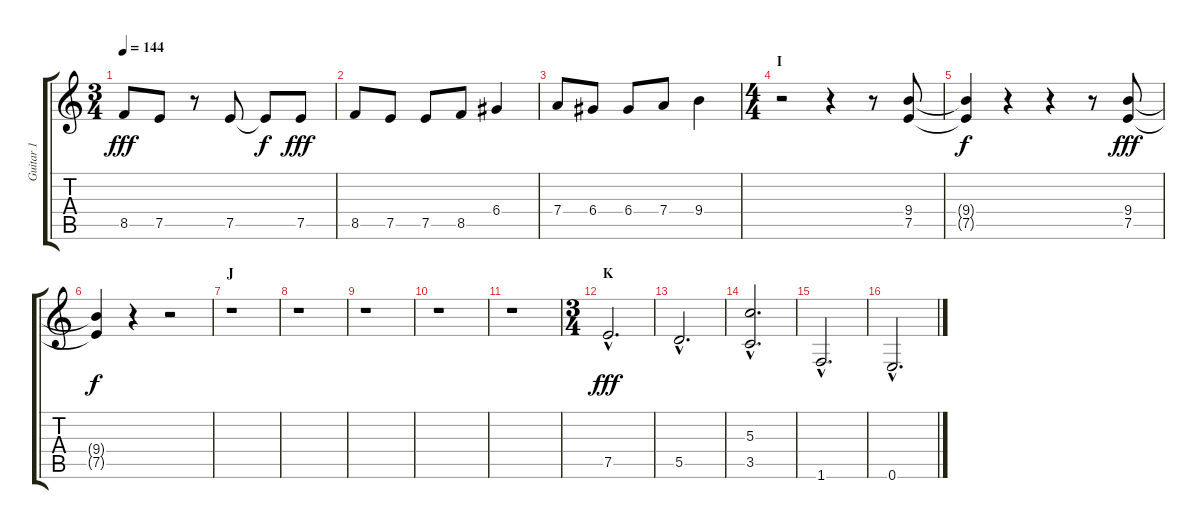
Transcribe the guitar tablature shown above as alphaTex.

\track ("Guitar 1" "Guitar 1") {instrument distortionguitar}
\staff {score tabs}
\tuning (E4 B3 G3 D3 A2 E2) {hide}
\ts (3 4)
\tempo 144
\clef g2
\ks c
8.5.8{dy fff} 7.5.8 r.8 7.5.8 7.5{t}.8{dy f} 7.5.8{dy fff} |
8.5.8 7.5.8 7.5.8 8.5.8 6.4.4 |
7.4.8 6.4.8 6.4.8 7.4.8 9.4.4 |
\ts (4 4)
\section ("" "I")
r.2 r.4 r.8 (9.4 7.5).8 |
(9.4{t} 7.5{t}).4{dy f} r.4 r.4 r.8 (9.4 7.5).8{dy fff} |
(9.4{t} 7.5{t}).4{dy f} r.4 r.2 |
\section ("" "J")
r.1 |
r.1 |
r.1 |
r.1 |
r.1 |
\ts (3 4)
\section ("" "K")
7.5{hac}.2{d dy fff} |
5.5{hac}.2{d} |
(5.3{hac} 3.5{hac}).2{d} |
1.6{hac}.2{d} |
0.6{hac}.2{d}
